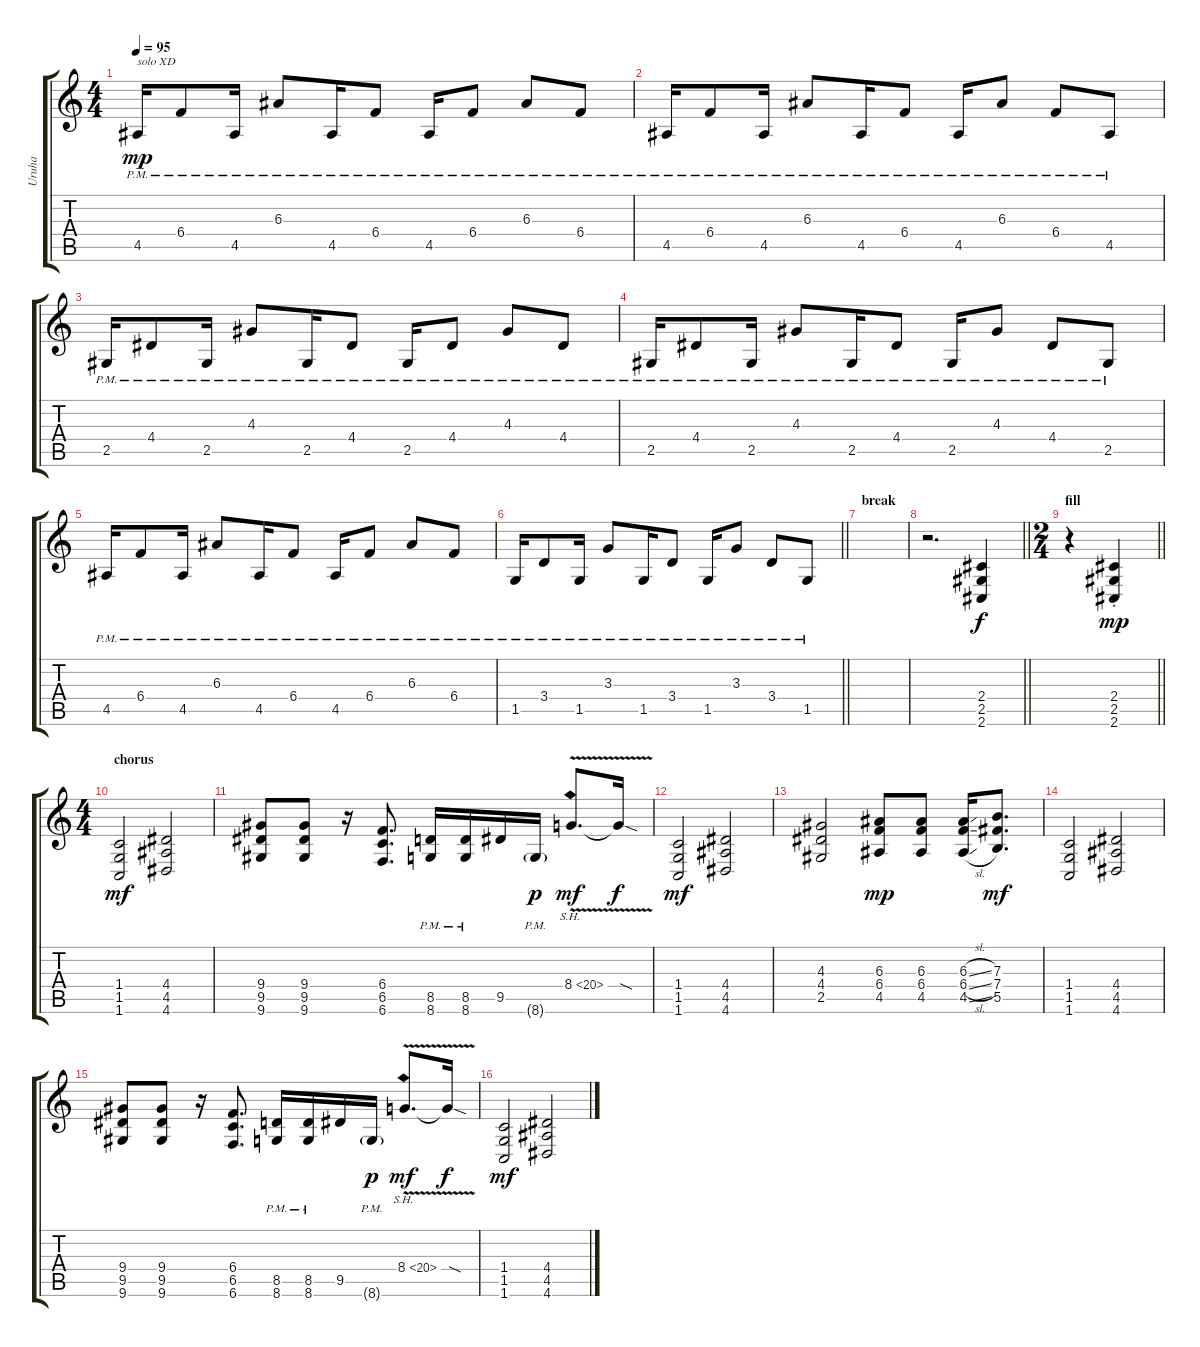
\track ("Uruha" "Uruha") {instrument distortionguitar}
\staff {score tabs}
\tuning (Db4 Ab3 E3 B2 Gb2 B1) {hide}
\ts (4 4)
\tempo 95
\clef g2
\ks c
4.5{pm}.16{txt "solo XD" dy mp} 6.4{pm}.8 4.5{pm}.16 6.3{pm}.8 4.5{pm}.16 6.4{pm}.8 4.5{pm}.16 6.4{pm}.8 6.3{pm}.8 6.4{pm}.8 |
4.5{pm}.16 6.4{pm}.8 4.5{pm}.16 6.3{pm}.8 4.5{pm}.16 6.4{pm}.8 4.5{pm}.16 6.3{pm}.8 6.4{pm}.8 4.5{pm}.8 |
2.5{pm}.16 4.4{pm}.8 2.5{pm}.16 4.3{pm}.8 2.5{pm}.16 4.4{pm}.8 2.5{pm}.16 4.4{pm}.8 4.3{pm}.8 4.4{pm}.8 |
2.5{pm}.16 4.4{pm}.8 2.5{pm}.16 4.3{pm}.8 2.5{pm}.16 4.4{pm}.8 2.5{pm}.16 4.3{pm}.8 4.4{pm}.8 2.5{pm}.8 |
4.5{pm}.16 6.4{pm}.8 4.5{pm}.16 6.3{pm}.8 4.5{pm}.16 6.4{pm}.8 4.5{pm}.16 6.4{pm}.8 6.3{pm}.8 6.4{pm}.8 |
\barLineRight lightlight
1.5{pm}.16 3.4{pm}.8 1.5{pm}.16 3.3{pm}.8 1.5{pm}.16 3.4{pm}.8 1.5{pm}.16 3.3{pm}.8 3.4{pm}.8 1.5{pm}.8 |
\section ("" "break")
|
\barLineRight lightlight
r.2{d instrument distortionguitar} (2.4 2.5 2.6).4{dy f} |
\ts (2 4)
\section ("" "fill")
\barLineRight lightlight
r.4 (2.4{st} 2.5{st} 2.6{st}).4{dy mp} |
\ts (4 4)
\section ("" "chorus")
(1.4 1.5 1.6).2{dy mf} (4.4 4.5 4.6).2 |
(9.4 9.5 9.6).8 (9.4 9.5 9.6).8 r.16 (6.4 6.5 6.6).8{d} (8.5{pm} 8.6{pm}).16 (8.5{pm} 8.6{pm}).16 9.5.16 8.6{g pm}.16{dy p} 8.4{sh 12 v}.8{d dy mf} 8.4{sod t}.16{dy f} |
(1.4 1.5 1.6).2{dy mf} (4.4 4.5 4.6).2 |
(4.3 4.4 2.5).2 (6.3 6.4 4.5).8{dy mp} (6.3 6.4 4.5).8 (6.3{sl} 6.4{sl} 4.5{sl}).16 (7.3 7.4 5.5).8{d dy mf} |
(1.4 1.5 1.6).2 (4.4 4.5 4.6).2 |
(9.4 9.5 9.6).8 (9.4 9.5 9.6).8 r.16 (6.4 6.5 6.6).8{d} (8.5{pm} 8.6{pm}).16 (8.5{pm} 8.6{pm}).16 9.5.16 8.6{g pm}.16{dy p} 8.4{sh 12 v}.8{d dy mf} 8.4{sod t}.16{dy f} |
(1.4 1.5 1.6).2{dy mf} (4.4 4.5 4.6).2
